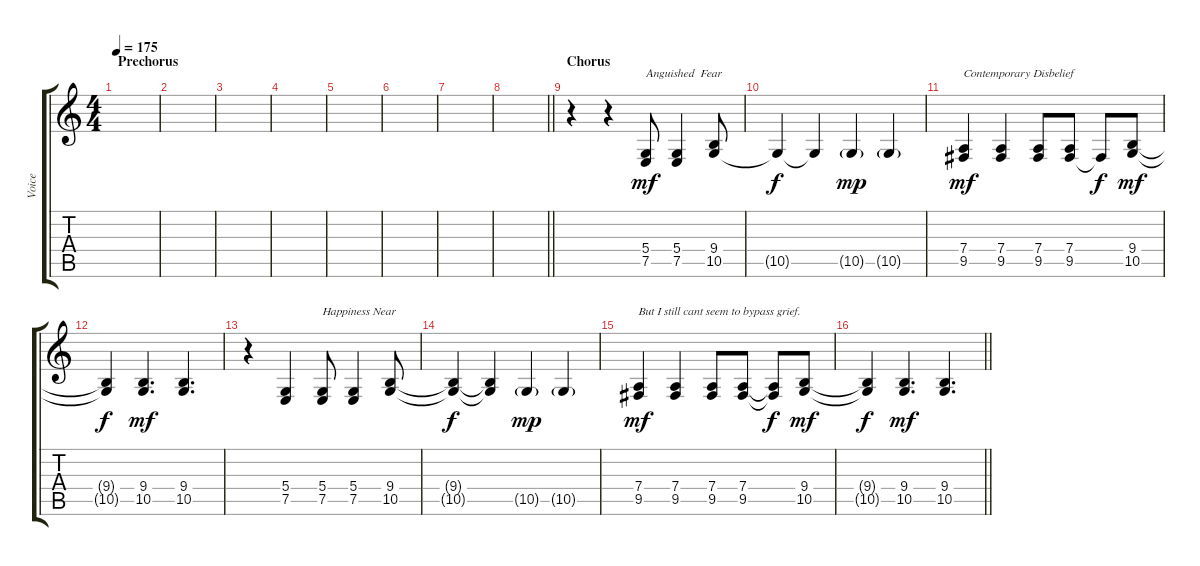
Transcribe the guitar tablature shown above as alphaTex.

\track ("Voice" "Voice") {instrument tenorsax}
\staff {score tabs}
\tuning (E4 B3 G3 D3 A2 E2) {hide}
\ts (4 4)
\section ("" "Prechorus")
\tempo 175
\clef g2
\ks c
|
|
|
|
|
|
|
\barLineRight lightlight
|
\section ("" "Chorus")
r.4 r.4 (5.4 7.5).8{txt "Anguished  Fear" dy mf} (5.4 7.5).4 (9.4 10.5).8 |
10.5{t}.4{dy f} 10.5{t}.4 10.5{g}.4{dy mp} 10.5{g}.4 |
(7.4 9.5).4{txt "Contemporary Disbelief" dy mf} (7.4 9.5).4 (7.4 9.5).8 (7.4 9.5).8 9.5{t}.8{dy f} (9.4 10.5).8{dy mf} |
(9.4{t} 10.5{t}).4{dy f} (9.4 10.5).4{d dy mf} (9.4 10.5).4{d} |
r.4 (5.4 7.5).4 (5.4 7.5).8{txt "Happiness Near"} (5.4 7.5).4 (9.4 10.5).8 |
(9.4{t} 10.5{t}).4{dy f} (9.4{t} 10.5{t}).4 10.5{g}.4{dy mp} 10.5{g}.4 |
(7.4 9.5).4{txt "But I still cant seem to bypass grief." dy mf} (7.4 9.5).4 (7.4 9.5).8 (7.4 9.5).8 (7.4{t} 9.5{t}).8{dy f} (9.4 10.5).8{dy mf} |
\barLineRight lightlight
(9.4{t} 10.5{t}).4{dy f} (9.4 10.5).4{d dy mf} (9.4 10.5).4{d}
